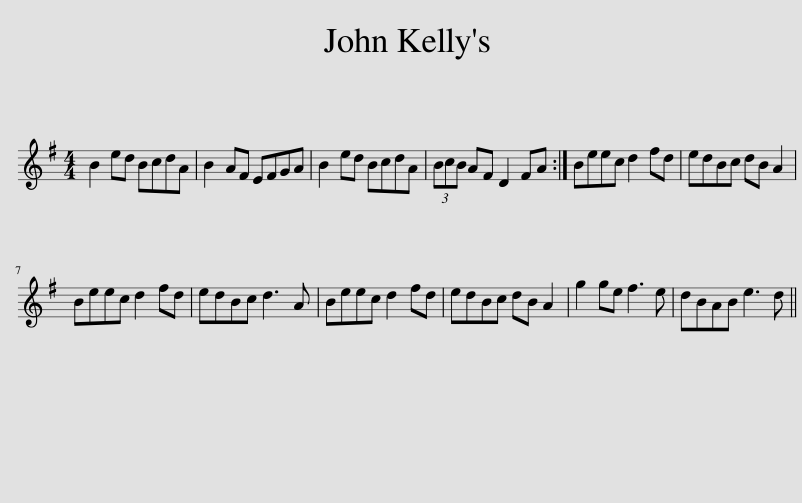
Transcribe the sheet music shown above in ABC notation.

X:1
L:1/8
M:4/4
I:linebreak $
K:Emin
V:1 treble
V:1
 B2 ed BcdA | B2 AF EFGA | B2 ed BcdA | (3BcB AF D2 FA :| Beec d2 fd | %5
 edBc dB A2 |$ Beec d2 fd | edBc d3 A | Beec d2 fd | edBc dB A2 | %10
 g2 ge f3 e | dBAB e3 d || %12
